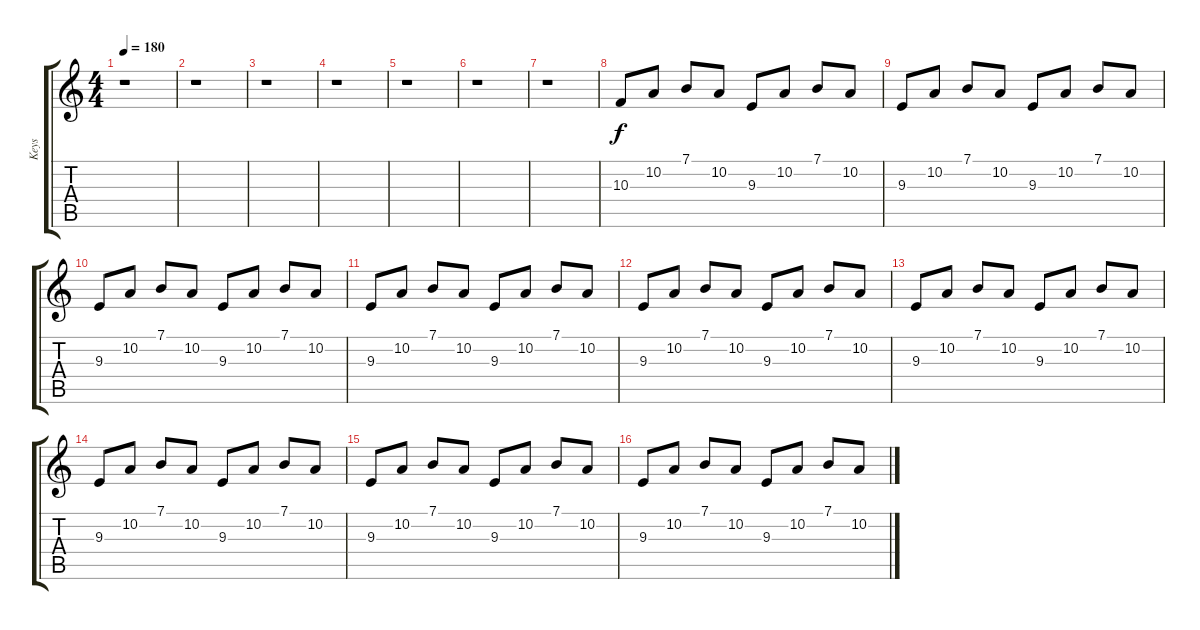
\track ("Keys" "Keys") {instrument lead2sawtooth}
\staff {score tabs}
\tuning (E4 B3 G3 D3 A2 E2) {hide}
\ts (4 4)
\tempo 180
\clef g2
\ks c
r.1{dy f} |
r.1 |
r.1 |
r.1 |
r.1 |
r.1 |
r.1 |
10.3.8 10.2.8 7.1.8 10.2.8 9.3.8 10.2.8 7.1.8 10.2.8 |
9.3.8 10.2.8 7.1.8 10.2.8 9.3.8 10.2.8 7.1.8 10.2.8 |
9.3.8 10.2.8 7.1.8 10.2.8 9.3.8 10.2.8 7.1.8 10.2.8 |
9.3.8 10.2.8 7.1.8 10.2.8 9.3.8 10.2.8 7.1.8 10.2.8 |
9.3.8 10.2.8 7.1.8 10.2.8 9.3.8 10.2.8 7.1.8 10.2.8 |
9.3.8 10.2.8 7.1.8 10.2.8 9.3.8 10.2.8 7.1.8 10.2.8 |
9.3.8 10.2.8 7.1.8 10.2.8 9.3.8 10.2.8 7.1.8 10.2.8 |
9.3.8 10.2.8 7.1.8 10.2.8 9.3.8 10.2.8 7.1.8 10.2.8 |
9.3.8 10.2.8 7.1.8 10.2.8 9.3.8 10.2.8 7.1.8 10.2.8
